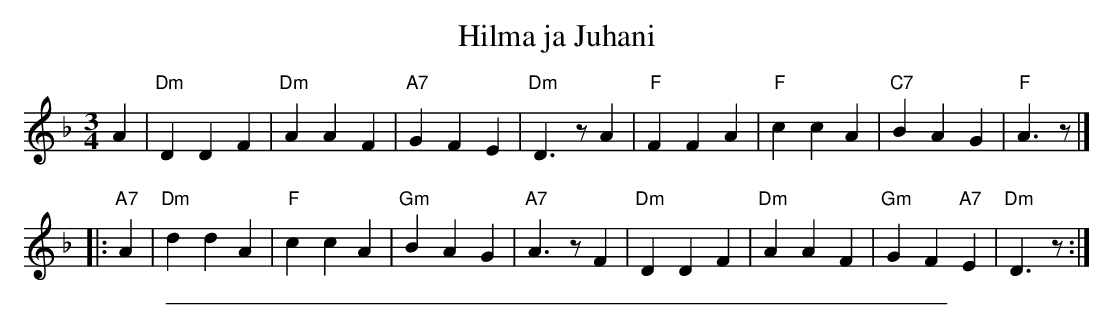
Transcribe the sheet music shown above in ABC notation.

X:1
T: Hilma ja Juhani
M: 3/4
L: 1/8
K: Dm
A2 \
| "Dm"D2 D2 F2 | "Dm"A2 A2 F2 | "A7"G2 F2 E2 | "Dm"D3 zA2 \
|  "F"F2 F2 A2 |  "F"c2 c2 A2 | "C7"B2 A2 G2 | "F"A3 z |]
|: "A7"A2 \
| "Dm"d2 d2 A2 |  "F"c2 c2 A2 | "Gm"B2 A2     G2 | "A7"A3 zF2 \
| "Dm"D2 D2 F2 | "Dm"A2 A2 F2 | "Gm"G2 F2 "A7"E2 | "Dm"D3 z :|
